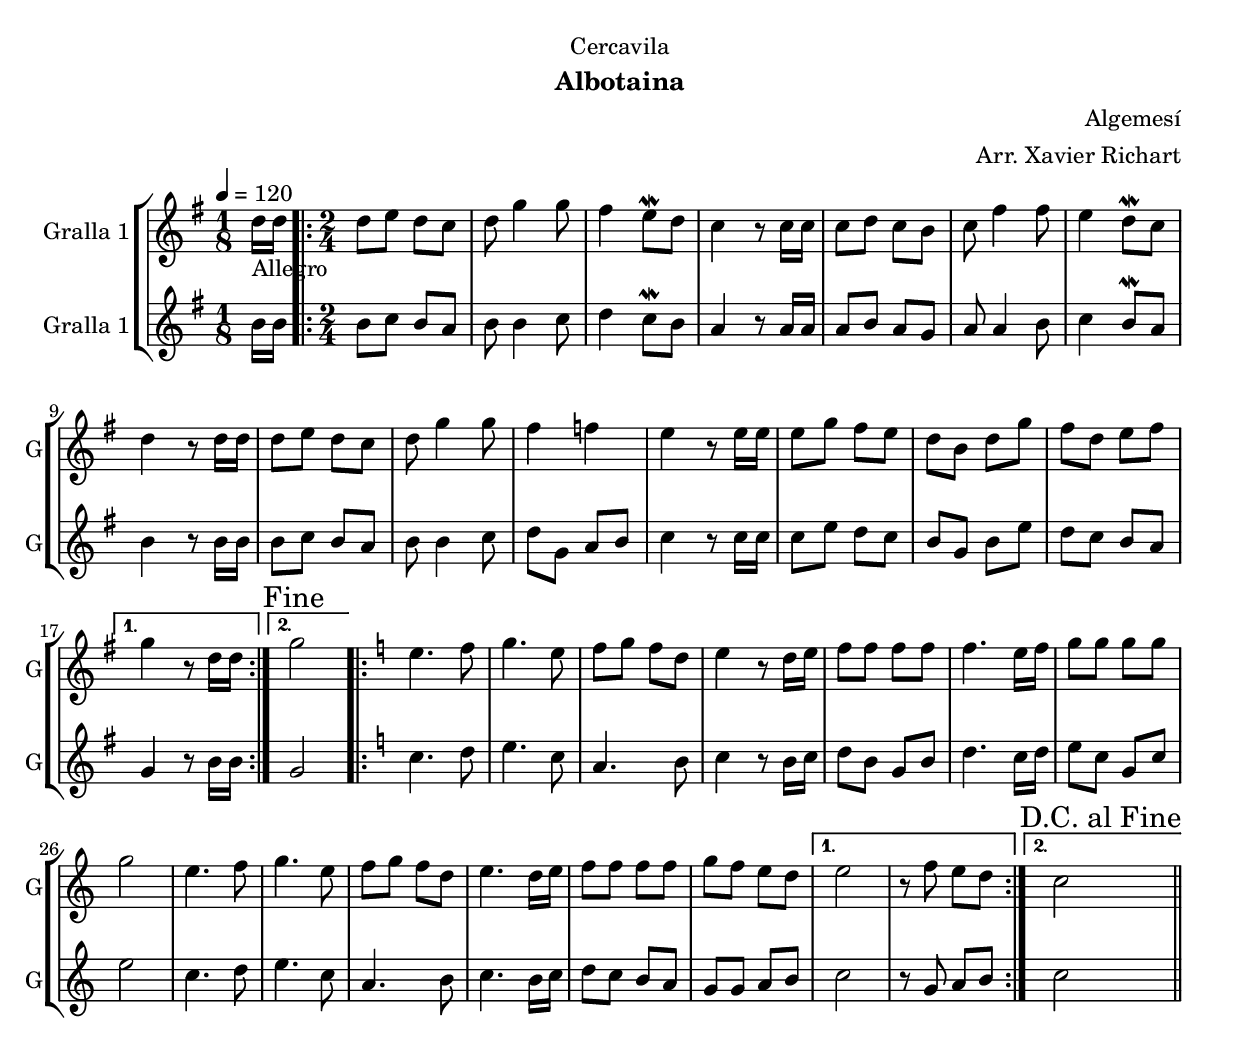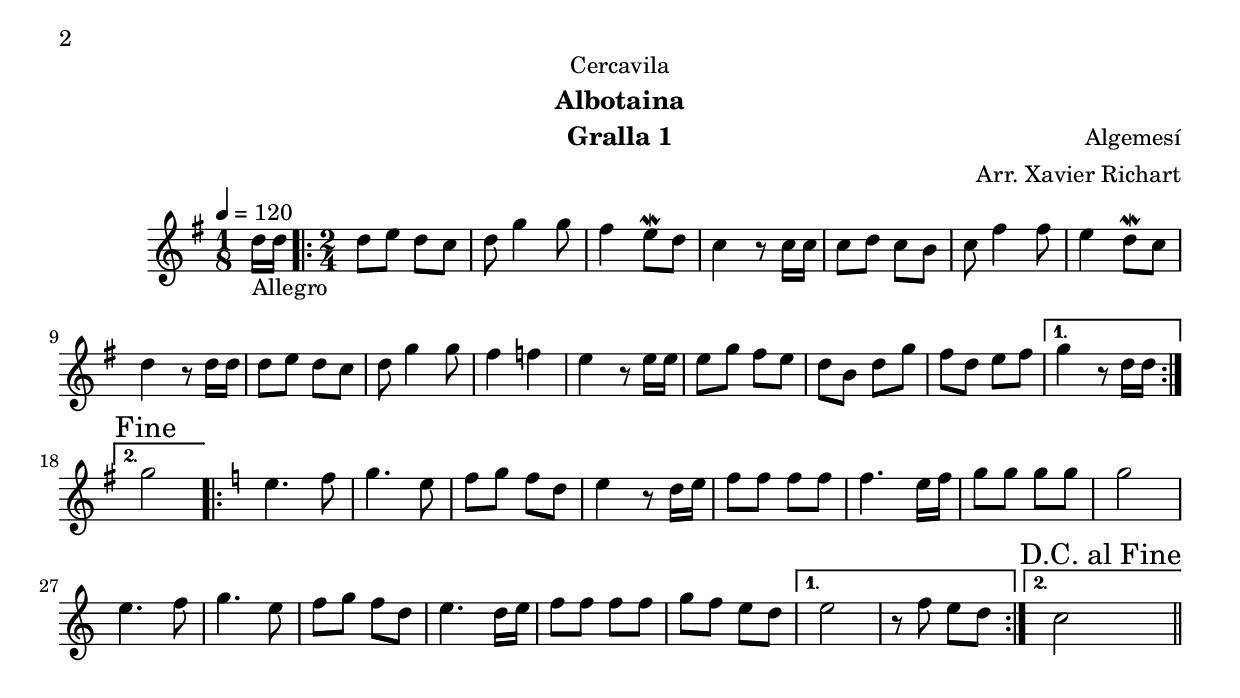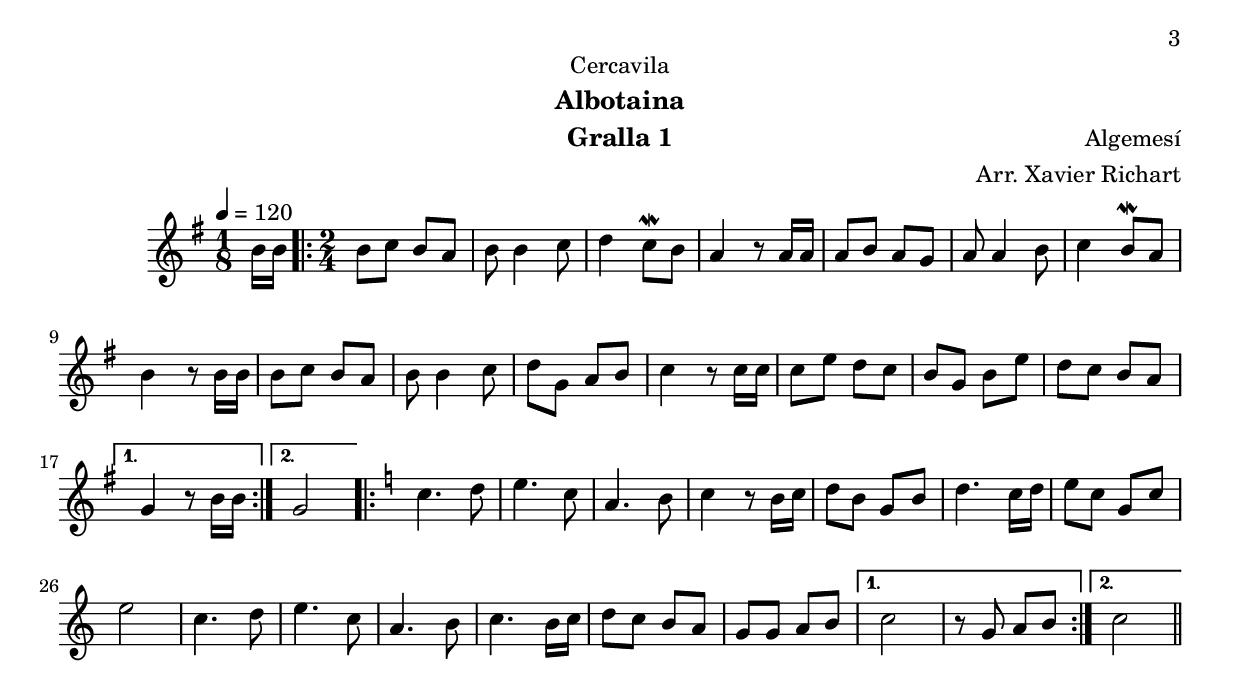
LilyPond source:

\version "2.16.2"

\header {
  dedication="Cercavila"
  title=""
  subtitle="Albotaina"
  subsubtitle=""
  poet=""
  meter=""
  piece=""
  composer="Algemesí"
  arranger="Arr. Xavier Richart"
  opus=""
  instrument=""
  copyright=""
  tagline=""
}

liniaroAa =
\relative d''
{
  \tempo 4=120
  \clef treble
  \key g \major
  \time 1/8
  d16 _"Allegro" d  |
  \time 2/4   \repeat volta 2 { d8 e d c  |
  d8 g4 g8  |
  fis4 e8 \mordent d  |
  %05
  c4 r8 c16 c  |
  c8 d c b  |
  c8 fis4 fis8  |
  e4 d8 \mordent c  |
  d4 r8 d16 d  |
  %10
  d8 e d c  |
  d8 g4 g8  |
  fis4 f  |
  e4 r8 e16 e  |
  e8 g fis e  |
  %15
  d8 b d g  |
  fis8 d e fis }
  \alternative { { g4 r8 d16 d }
  { \mark "Fine" g2 } }
  \key c \major   \repeat volta 2 { e4. f8  |
  %20
  g4. e8  |
  f8 g f d  |
  e4 r8 d16 e  |
  f8 f f f  |
  f4. e16 f  |
  %25
  g8 g g g  |
  g2  |
  e4. f8  |
  g4. e8  |
  f8 g f d  |
  %30
  e4. d16 e  |
  f8 f f f  |
  g8 f e d }
  \alternative { { e2  |
  r8 f e d }
  %35
  { \mark "D.C. al Fine" c2 } } \bar "||"
}

liniaroAb =
\relative b'
{
  \tempo 4=120
  \clef treble
  \key g \major
  \time 1/8
  b16 b  |
  \time 2/4   \repeat volta 2 { b8 c b a  |
  b8 b4 c8  |
  d4 c8 \mordent b  |
  %05
  a4 r8 a16 a  |
  a8 b a g  |
  a8 a4 b8  |
  c4 b8 \mordent a  |
  b4 r8 b16 b  |
  %10
  b8 c b a  |
  b8 b4 c8  |
  d8 g, a b  |
  c4 r8 c16 c  |
  c8 e d c  |
  %15
  b8 g b e  |
  d8 c b a }
  \alternative { { g4 r8 b16 b }
  { g2 } }
  \key c \major   \repeat volta 2 { c4. d8  |
  %20
  e4. c8  |
  a4. b8  |
  c4 r8 b16 c  |
  d8 b g b  |
  d4. c16 d  |
  %25
  e8 c g c  |
  e2  |
  c4. d8  |
  e4. c8  |
  a4. b8  |
  %30
  c4. b16 c  |
  d8 c b a  |
  g8 g a b }
  \alternative { { c2  |
  r8 g a b }
  %35
  { c2 } } \bar "||"
}

\bookpart {
  \score {
    \new StaffGroup {
      \override Score.RehearsalMark #'self-alignment-X = #LEFT
      <<
        \new Staff \with {instrumentName = #"Gralla 1" shortInstrumentName = #"G"} \liniaroAa
        \new Staff \with {instrumentName = #"Gralla 1" shortInstrumentName = #"G"} \liniaroAb
      >>
    }
    \layout {}
  }
  \score { \unfoldRepeats
    \new StaffGroup {
      \override Score.RehearsalMark #'self-alignment-X = #LEFT
      <<
        \new Staff \with {instrumentName = #"Gralla 1" shortInstrumentName = #"G"} \liniaroAa
        \new Staff \with {instrumentName = #"Gralla 1" shortInstrumentName = #"G"} \liniaroAb
      >>
    }
    \midi {
      \set Staff.midiInstrument = "oboe"
      \set DrumStaff.midiInstrument = "drums"
    }
  }
}

\bookpart {
  \header {instrument="Gralla 1"}
  \score {
    \new StaffGroup {
      \override Score.RehearsalMark #'self-alignment-X = #LEFT
      <<
        \new Staff \liniaroAa
      >>
    }
    \layout {}
  }
  \score { \unfoldRepeats
    \new StaffGroup {
      \override Score.RehearsalMark #'self-alignment-X = #LEFT
      <<
        \new Staff \liniaroAa
      >>
    }
    \midi {
      \set Staff.midiInstrument = "oboe"
      \set DrumStaff.midiInstrument = "drums"
    }
  }
}

\bookpart {
  \header {instrument="Gralla 1"}
  \score {
    \new StaffGroup {
      \override Score.RehearsalMark #'self-alignment-X = #LEFT
      <<
        \new Staff \liniaroAb
      >>
    }
    \layout {}
  }
  \score { \unfoldRepeats
    \new StaffGroup {
      \override Score.RehearsalMark #'self-alignment-X = #LEFT
      <<
        \new Staff \liniaroAb
      >>
    }
    \midi {
      \set Staff.midiInstrument = "oboe"
      \set DrumStaff.midiInstrument = "drums"
    }
  }
}

